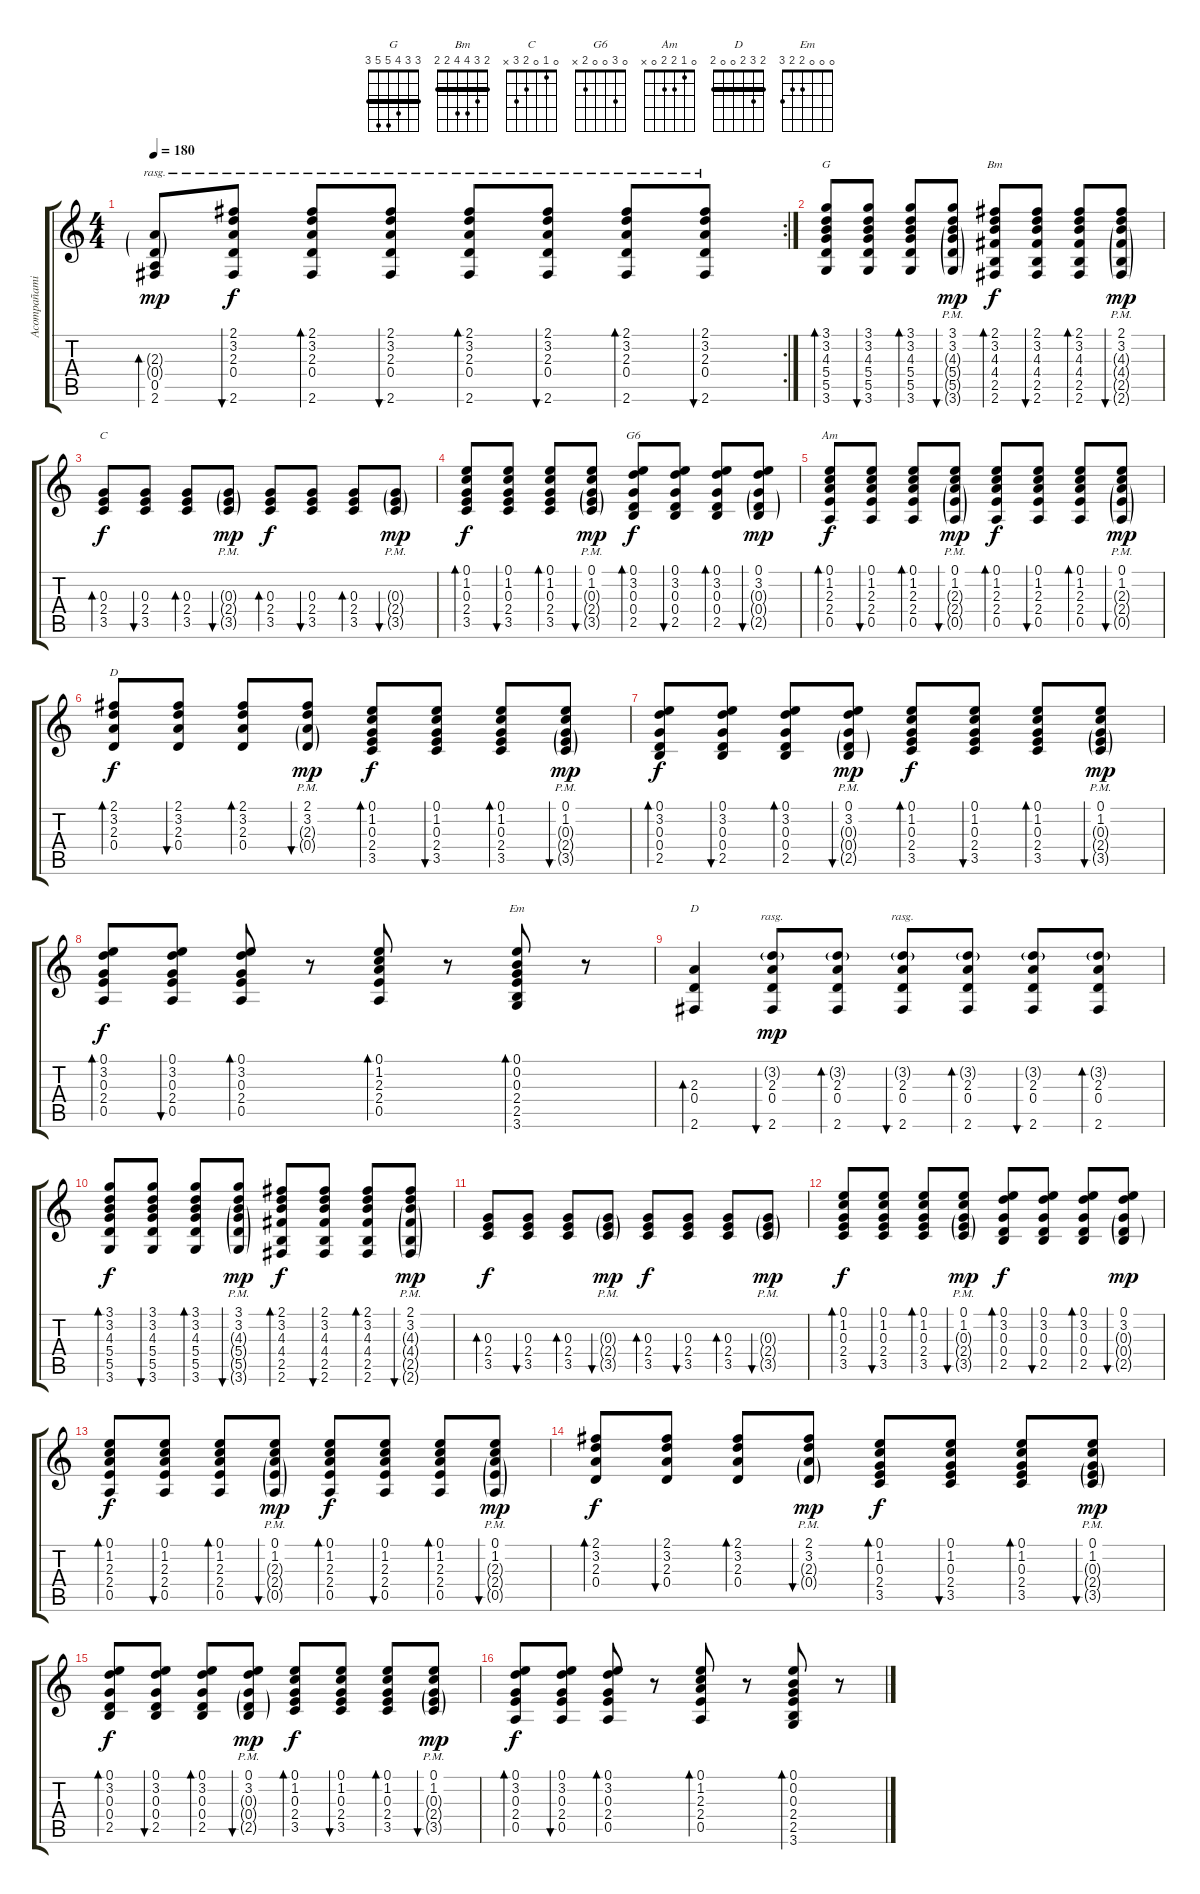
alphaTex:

\track ("Acompañamiento" "Acompañami") {instrument acousticguitarnylon}
\staff {score tabs}
\tuning (E4 B3 G3 D3 A2 E2) {hide}
\chord ("G" 3 3 4 5 5 3) {barre 3}
\chord ("Bm" 2 3 4 4 2 2) {barre 2}
\chord ("C" 0 1 0 2 3 x)
\chord ("G6" 0 3 0 0 2 x)
\chord ("Am" 0 1 2 2 0 x)
\chord ("D" 2 3 2 0 x x) {barre 2}
\chord ("Em" 0 0 0 2 2 3)
\chord ("D" 2 3 2 0 0 2) {barre 2}
\rc 2
\ts (4 4)
\tempo 180
\clef g2
\ks c
(2.3{g} 0.4{g} 0.5 2.6).8{bd 30 rasg ii dy mp} (2.1 3.2 2.3 0.4 2.6).8{bu 30 rasg ii dy f} (2.1 3.2 2.3 0.4 2.6).8{bd 30 rasg ii} (2.1 3.2 2.3 0.4 2.6).8{bu 30 rasg ii} (2.1 3.2 2.3 0.4 2.6).8{bd 30 rasg ii} (2.1 3.2 2.3 0.4 2.6).8{bu 30 rasg ii} (2.1 3.2 2.3 0.4 2.6).8{bd 30 rasg ii} (2.1 3.2 2.3 0.4 2.6).8{bu 30 rasg ii} |
(3.1 3.2 4.3 5.4 5.5 3.6).8{bd 60 ch "G"} (3.1 3.2 4.3 5.4 5.5 3.6).8{bu 30} (3.1 3.2 4.3 5.4 5.5 3.6).8{bd 60} (3.1 3.2 4.3{g} 5.4{g} 5.5{g} 3.6{g pm}).8{bu 30 dy mp} (2.1 3.2 4.3 4.4 2.5 2.6).8{bd 60 ch "Bm" dy f} (2.1 3.2 4.3 4.4 2.5 2.6).8{bu 30} (2.1 3.2 4.3 4.4 2.5 2.6).8{bd 60} (2.1 3.2 4.3{g} 4.4{g} 2.5{g} 2.6{g pm}).8{bu 30 dy mp} |
(0.3 2.4 3.5).8{bd 60 ch "C" dy f} (0.3 2.4 3.5).8{bu 30} (0.3 2.4 3.5).8{bd 60} (0.3{g} 2.4{g} 3.5{g pm}).8{bu 30 dy mp} (0.3 2.4 3.5).8{bd 60 dy f} (0.3 2.4 3.5).8{bu 30} (0.3 2.4 3.5).8{bd 60} (0.3{g} 2.4{g} 3.5{g pm}).8{bu 30 dy mp} |
(0.1 1.2 0.3 2.4 3.5).8{bd 60 dy f} (0.1 1.2 0.3 2.4 3.5).8{bu 30} (0.1 1.2 0.3 2.4 3.5).8{bd 60} (0.1 1.2 0.3{g} 2.4{g} 3.5{g pm}).8{bu 30 dy mp} (0.1 3.2 0.3 0.4 2.5).8{bd 60 ch "G6" dy f} (0.1 3.2 0.3 0.4 2.5).8{bu 30} (0.1 3.2 0.3 0.4 2.5).8{bd 60} (0.1 3.2 0.3{g} 0.4{g} 2.5{g}).8{bu 30 dy mp} |
(0.1 1.2 2.3 2.4 0.5).8{bd 60 ch "Am" dy f} (0.1 1.2 2.3 2.4 0.5).8{bu 60} (0.1 1.2 2.3 2.4 0.5).8{bd 60} (0.1 1.2 2.3{g} 2.4{g} 0.5{g pm}).8{bu 60 dy mp} (0.1 1.2 2.3 2.4 0.5).8{bd 60 dy f} (0.1 1.2 2.3 2.4 0.5).8{bu 60} (0.1 1.2 2.3 2.4 0.5).8{bd 60} (0.1 1.2 2.3{g} 2.4{g} 0.5{g pm}).8{bu 60 dy mp} |
(2.1 3.2 2.3 0.4).8{bd 60 ch "D" dy f} (2.1 3.2 2.3 0.4).8{bu 60} (2.1 3.2 2.3 0.4).8{bd 60} (2.1 3.2 2.3{g} 0.4{g pm}).8{bu 60 dy mp} (0.1 1.2 0.3 2.4 3.5).8{bd 60 dy f} (0.1 1.2 0.3 2.4 3.5).8{bu 60} (0.1 1.2 0.3 2.4 3.5).8{bd 60} (0.1 1.2 0.3{g} 2.4{g} 3.5{g pm}).8{bu 60 dy mp} |
(0.1 3.2 0.3 0.4 2.5).8{bd 60 dy f} (0.1 3.2 0.3 0.4 2.5).8{bu 60} (0.1 3.2 0.3 0.4 2.5).8{bd 60} (0.1 3.2 0.3{g} 0.4{g pm} 2.5{g}).8{bu 60 dy mp} (0.1 1.2 0.3 2.4 3.5).8{bd 60 dy f} (0.1 1.2 0.3 2.4 3.5).8{bu 60} (0.1 1.2 0.3 2.4 3.5).8{bd 60} (0.1 1.2 0.3{g} 2.4{g} 3.5{g pm}).8{bu 60 dy mp} |
(0.1 3.2 0.3 2.4 0.5).8{bd 60 dy f} (0.1 3.2 0.3 2.4 0.5).8{bu 30} (0.1 3.2 0.3 2.4 0.5).8{bd 60} r.8 (0.1 1.2 2.3 2.4 0.5).8{bd 60} r.8 (0.1 0.2 0.3 2.4 2.5 3.6).8{bd 60 ch "Em"} r.8 |
(2.3 0.4 2.6).4{bd 60 ch "D"} (3.2{g} 2.3 0.4 2.6).8{bu 30 rasg ii dy mp} (3.2{g} 2.3 0.4 2.6).8{bd 60} (3.2{g} 2.3 0.4 2.6).8{bu 30 rasg ii} (3.2{g} 2.3 0.4 2.6).8{bd 60} (3.2{g} 2.3 0.4 2.6).8{bu 30} (3.2{g} 2.3 0.4 2.6).8{bd 60} |
(3.1 3.2 4.3 5.4 5.5 3.6).8{bd 60 dy f} (3.1 3.2 4.3 5.4 5.5 3.6).8{bu 30} (3.1 3.2 4.3 5.4 5.5 3.6).8{bd 60} (3.1 3.2 4.3{g} 5.4{g} 5.5{g} 3.6{g pm}).8{bu 30 dy mp} (2.1 3.2 4.3 4.4 2.5 2.6).8{bd 60 dy f} (2.1 3.2 4.3 4.4 2.5 2.6).8{bu 30} (2.1 3.2 4.3 4.4 2.5 2.6).8{bd 60} (2.1 3.2 4.3{g} 4.4{g} 2.5{g} 2.6{g pm}).8{bu 30 dy mp} |
(0.3 2.4 3.5).8{bd 60 dy f} (0.3 2.4 3.5).8{bu 30} (0.3 2.4 3.5).8{bd 60} (0.3{g} 2.4{g} 3.5{g pm}).8{bu 30 dy mp} (0.3 2.4 3.5).8{bd 60 dy f} (0.3 2.4 3.5).8{bu 30} (0.3 2.4 3.5).8{bd 60} (0.3{g} 2.4{g} 3.5{g pm}).8{bu 30 dy mp} |
(0.1 1.2 0.3 2.4 3.5).8{bd 60 dy f} (0.1 1.2 0.3 2.4 3.5).8{bu 30} (0.1 1.2 0.3 2.4 3.5).8{bd 60} (0.1 1.2 0.3{g} 2.4{g} 3.5{g pm}).8{bu 30 dy mp} (0.1 3.2 0.3 0.4 2.5).8{bd 60 dy f} (0.1 3.2 0.3 0.4 2.5).8{bu 30} (0.1 3.2 0.3 0.4 2.5).8{bd 60} (0.1 3.2 0.3{g} 0.4{g} 2.5{g}).8{bu 30 dy mp} |
(0.1 1.2 2.3 2.4 0.5).8{bd 60 dy f} (0.1 1.2 2.3 2.4 0.5).8{bu 60} (0.1 1.2 2.3 2.4 0.5).8{bd 60} (0.1 1.2 2.3{g} 2.4{g} 0.5{g pm}).8{bu 60 dy mp} (0.1 1.2 2.3 2.4 0.5).8{bd 60 dy f} (0.1 1.2 2.3 2.4 0.5).8{bu 60} (0.1 1.2 2.3 2.4 0.5).8{bd 60} (0.1 1.2 2.3{g} 2.4{g} 0.5{g pm}).8{bu 60 dy mp} |
(2.1 3.2 2.3 0.4).8{bd 60 dy f} (2.1 3.2 2.3 0.4).8{bu 60} (2.1 3.2 2.3 0.4).8{bd 60} (2.1 3.2 2.3{g} 0.4{g pm}).8{bu 60 dy mp} (0.1 1.2 0.3 2.4 3.5).8{bd 60 dy f} (0.1 1.2 0.3 2.4 3.5).8{bu 60} (0.1 1.2 0.3 2.4 3.5).8{bd 60} (0.1 1.2 0.3{g} 2.4{g} 3.5{g pm}).8{bu 60 dy mp} |
(0.1 3.2 0.3 0.4 2.5).8{bd 60 dy f} (0.1 3.2 0.3 0.4 2.5).8{bu 60} (0.1 3.2 0.3 0.4 2.5).8{bd 60} (0.1 3.2 0.3{g} 0.4{g pm} 2.5{g}).8{bu 60 dy mp} (0.1 1.2 0.3 2.4 3.5).8{bd 60 dy f} (0.1 1.2 0.3 2.4 3.5).8{bu 60} (0.1 1.2 0.3 2.4 3.5).8{bd 60} (0.1 1.2 0.3{g} 2.4{g} 3.5{g pm}).8{bu 60 dy mp} |
(0.1 3.2 0.3 2.4 0.5).8{bd 60 dy f} (0.1 3.2 0.3 2.4 0.5).8{bu 30} (0.1 3.2 0.3 2.4 0.5).8{bd 60} r.8 (0.1 1.2 2.3 2.4 0.5).8{bd 60} r.8 (0.1 0.2 0.3 2.4 2.5 3.6).8{bd 60} r.8
